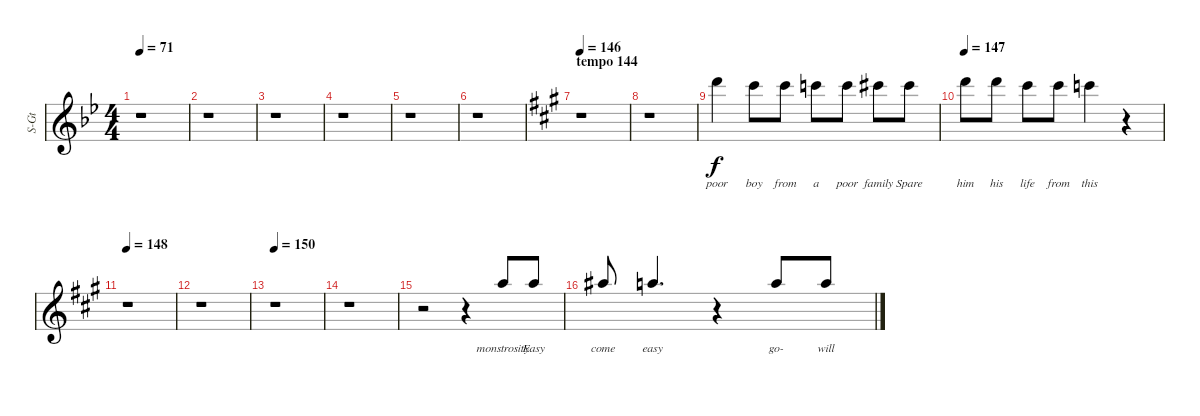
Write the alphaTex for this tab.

\bracketExtendMode groupsimilarinstruments
\otherSystemsTrackNameOrientation horizontal
\track ("Voice" "S-Gt") {instrument flute}
\staff {score}
\tuning (E5 B4 G4 D4 A3 E3)
\displaytranspose 12
\ts (4 4)
\tempo 71
\clef g2
\ks bb
r.1{dy f beam Down} |
r.1{beam Down} |
r.1{beam Down} |
r.1{beam Down} |
r.1{beam Down} |
r.1{beam Down} |
\section ("" "tempo 144")
\tempo 146
\ks a
r.1{beam Down} |
r.1{beam Down} |
3.2{acc forcenatural}.4{lyrics (0 "poor") lyrics (1 "") lyrics (2 "") lyrics (3 "") lyrics (4 "") beam Down} 2.2{acc #}.8{lyrics (0 "boy") lyrics (1 "") lyrics (2 "") lyrics (3 "") lyrics (4 "") beam Down} 2.2{acc #}.8{lyrics (0 "from") lyrics (1 "") lyrics (2 "") lyrics (3 "") lyrics (4 "") beam Down} 1.2{acc forcenatural}.8{lyrics (0 "a") lyrics (1 "") lyrics (2 "") lyrics (3 "") lyrics (4 "") beam Down} 1.2{acc forcenatural}.8{lyrics (0 "poor") lyrics (1 "") lyrics (2 "") lyrics (3 "") lyrics (4 "") beam Down} 2.2{acc #}.8{lyrics (0 "family") lyrics (1 "") lyrics (2 "") lyrics (3 "") lyrics (4 "") beam Down} 2.2{acc #}.8{lyrics (0 "Spare") lyrics (1 "") lyrics (2 "") lyrics (3 "") lyrics (4 "") beam Down} |
\tempo 147
3.2{acc forcenatural}.8{lyrics (0 "him") lyrics (1 "") lyrics (2 "") lyrics (3 "") lyrics (4 "") beam Down} 3.2{acc forcenatural}.8{lyrics (0 "his") lyrics (1 "") lyrics (2 "") lyrics (3 "") lyrics (4 "") beam Down} 2.2{acc #}.8{lyrics (0 "life") lyrics (1 "") lyrics (2 "") lyrics (3 "") lyrics (4 "") beam Down} 2.2{acc #}.8{lyrics (0 "from") lyrics (1 "") lyrics (2 "") lyrics (3 "") lyrics (4 "") beam Down} 1.2{acc forcenatural}.4{lyrics (0 "this") lyrics (1 "") lyrics (2 "") lyrics (3 "") lyrics (4 "") beam Down} r.4{beam Down} |
\tempo 148
r.1{beam Down} |
r.1{beam Down} |
\tempo 150
r.1{beam Down} |
r.1{beam Down} |
r.2{beam Down} r.4{beam Down} 2.3{acc forcenatural}.8{lyrics (0 "monstrosity") lyrics (1 "") lyrics (2 "") lyrics (3 "") lyrics (4 "") beam Up} 2.3{acc forcenatural}.8{lyrics (0 "Easy") lyrics (1 "") lyrics (2 "") lyrics (3 "") lyrics (4 "") beam Up} |
3.3{acc #}.8{lyrics (0 "come") lyrics (1 "") lyrics (2 "") lyrics (3 "") lyrics (4 "") beam Up} 2.3{acc forcenatural}.4{d lyrics (0 "easy") lyrics (1 "") lyrics (2 "") lyrics (3 "") lyrics (4 "") beam Up} r.4{beam Up} 2.3{acc forcenatural}.8{lyrics (0 "go-") lyrics (1 "") lyrics (2 "") lyrics (3 "") lyrics (4 "") beam Up} 2.3{acc forcenatural}.8{lyrics (0 "will") lyrics (1 "") lyrics (2 "") lyrics (3 "") lyrics (4 "") beam Up}
